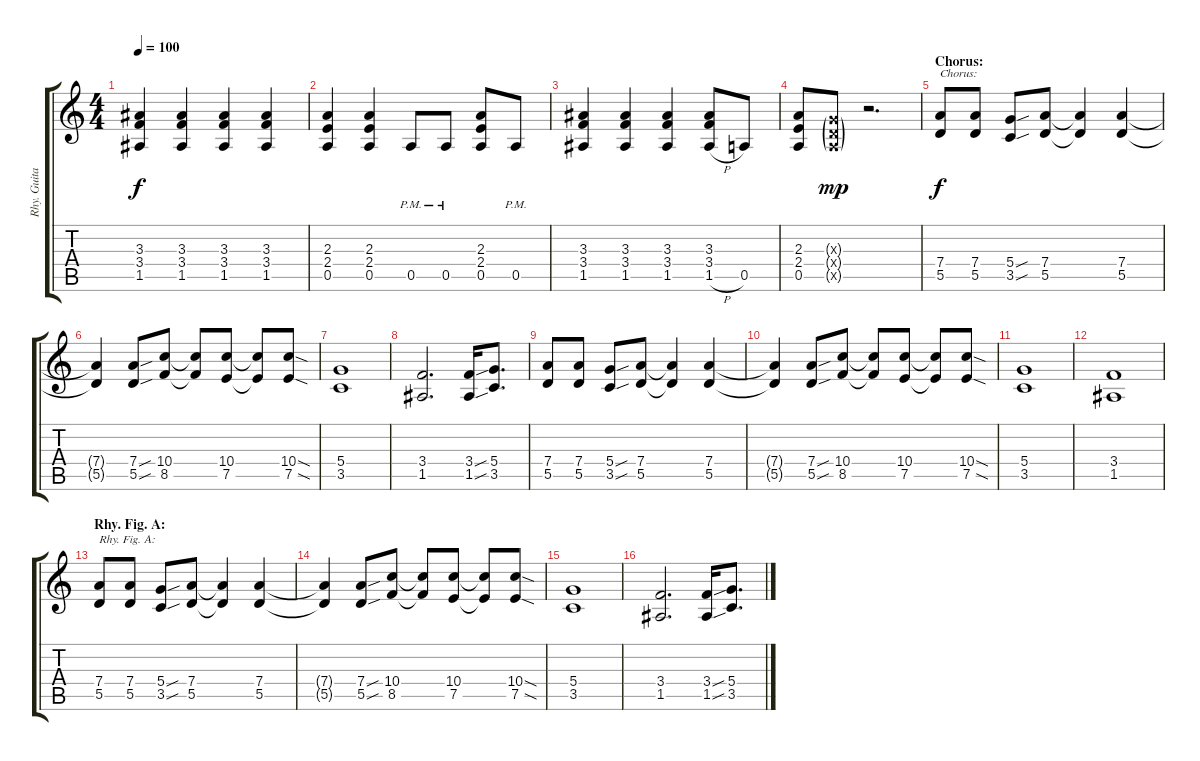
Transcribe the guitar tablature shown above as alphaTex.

\track ("Rhy. Guitar 1" "Rhy. Guita") {instrument distortionguitar}
\staff {score tabs}
\tuning (E4 B3 G3 D3 A2 E2) {hide}
\ts (4 4)
\tempo 100
\clef g2
\ks c
(3.3 3.4 1.5).4{dy f} (3.3 3.4 1.5).4 (3.3 3.4 1.5).4 (3.3 3.4 1.5).4 |
(2.3 2.4 0.5).4 (2.3 2.4 0.5).4 0.5{pm}.8 0.5{pm}.8 (2.3 2.4 0.5).8 0.5{pm}.8 |
(3.3 3.4 1.5).4 (3.3 3.4 1.5).4 (3.3 3.4 1.5).4 (3.3 3.4 1.5{h}).8 0.5.8 |
(2.3 2.4 0.5).8 (0.3{g x} 0.4{g x} 0.5{g x}).8{dy mp} r.2{d} |
\section ("" "Chorus:")
(7.4 5.5).8{txt "Chorus:" dy f} (7.4 5.5).8 (5.4{sou} 3.5{sou}).8 (7.4 5.5).8 (7.4{t} 5.5{t}).4 (7.4 5.5).4 |
(7.4{t} 5.5{t}).4 (7.4{sou} 5.5{sou}).8 (10.4 8.5).8 (10.4{t} 8.5{t}).8 (10.4 7.5).8 (10.4{t} 7.5{t}).8 (10.4{sod} 7.5{sod}).8 |
(5.4 3.5).1 |
(3.4 1.5).2{d} (3.4{sou} 1.5{sou}).16 (5.4 3.5).8{d} |
(7.4 5.5).8 (7.4 5.5).8 (5.4{sou} 3.5{sou}).8 (7.4 5.5).8 (7.4{t} 5.5{t}).4 (7.4 5.5).4 |
(7.4{t} 5.5{t}).4 (7.4{sou} 5.5{sou}).8 (10.4 8.5).8 (10.4{t} 8.5{t}).8 (10.4 7.5).8 (10.4{t} 7.5{t}).8 (10.4{sod} 7.5{sod}).8 |
(5.4 3.5).1 |
(3.4 1.5).1 |
\section ("" "Rhy. Fig. A:")
(7.4 5.5).8{txt "Rhy. Fig. A:"} (7.4 5.5).8 (5.4{sou} 3.5{sou}).8 (7.4 5.5).8 (7.4{t} 5.5{t}).4 (7.4 5.5).4 |
(7.4{t} 5.5{t}).4 (7.4{sou} 5.5{sou}).8 (10.4 8.5).8 (10.4{t} 8.5{t}).8 (10.4 7.5).8 (10.4{t} 7.5{t}).8 (10.4{sod} 7.5{sod}).8 |
(5.4 3.5).1 |
(3.4 1.5).2{d} (3.4{sou} 1.5{sou}).16 (5.4 3.5).8{d}
